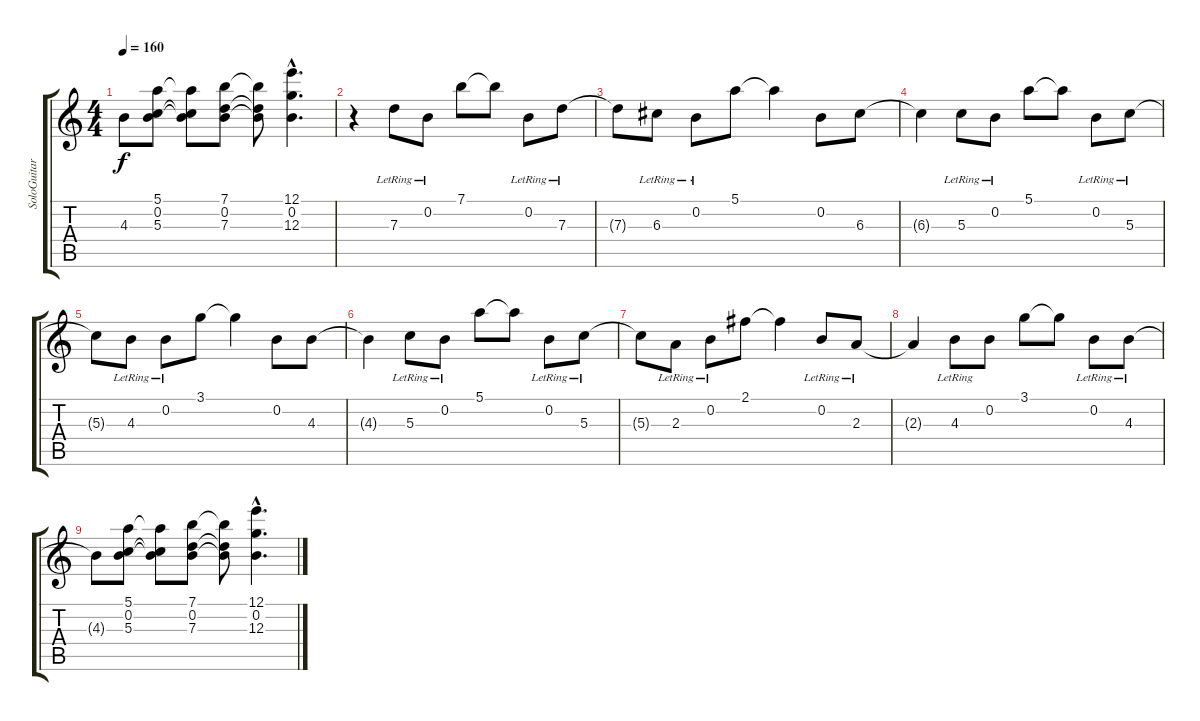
\track ("SoloGuitar" "SoloGuitar") {instrument acousticguitarsteel}
\staff {score tabs}
\tuning (E4 B3 G3 D3 A2 E2) {hide}
\ts (4 4)
\tempo 160
\clef g2
\ks c
4.3{t}.8{dy f} (5.1 0.2 5.3).8 (5.1{t} 0.2{t} 5.3{t}).8 (7.1 0.2 7.3).8 (7.1{t} 0.2{t} 7.3{t}).8 (12.1{hac} 0.2{hac} 12.3{hac}).4{d} |
r.4 7.3{lr}.8 0.2{lr}.8 7.1.8 7.1{t}.8 0.2{lr}.8 7.3{lr}.8 |
7.3{t}.8 6.3{lr}.8 0.2{lr}.8 5.1.8 5.1{t}.4 0.2.8 6.3.8 |
6.3{t}.4 5.3{lr}.8 0.2{lr}.8 5.1.8 5.1{t}.8 0.2{lr}.8 5.3{lr}.8 |
5.3{t}.8 4.3{lr}.8 0.2{lr}.8 3.1.8 3.1{t}.4 0.2.8 4.3.8 |
4.3{t}.4 5.3{lr}.8 0.2{lr}.8 5.1.8 5.1{t}.8 0.2{lr}.8 5.3{lr}.8 |
5.3{t}.8 2.3{lr}.8 0.2{lr}.8 2.1.8 2.1{t}.4 0.2{lr}.8 2.3{lr}.8 |
2.3{t}.4 4.3{lr}.8 0.2.8 3.1.8 3.1{t}.8 0.2{lr}.8 4.3{lr}.8 |
4.3{t}.8 (5.1 0.2 5.3).8 (5.1{t} 0.2{t} 5.3{t}).8 (7.1 0.2 7.3).8 (7.1{t} 0.2{t} 7.3{t}).8 (12.1{hac} 0.2{hac} 12.3{hac}).4{d}
